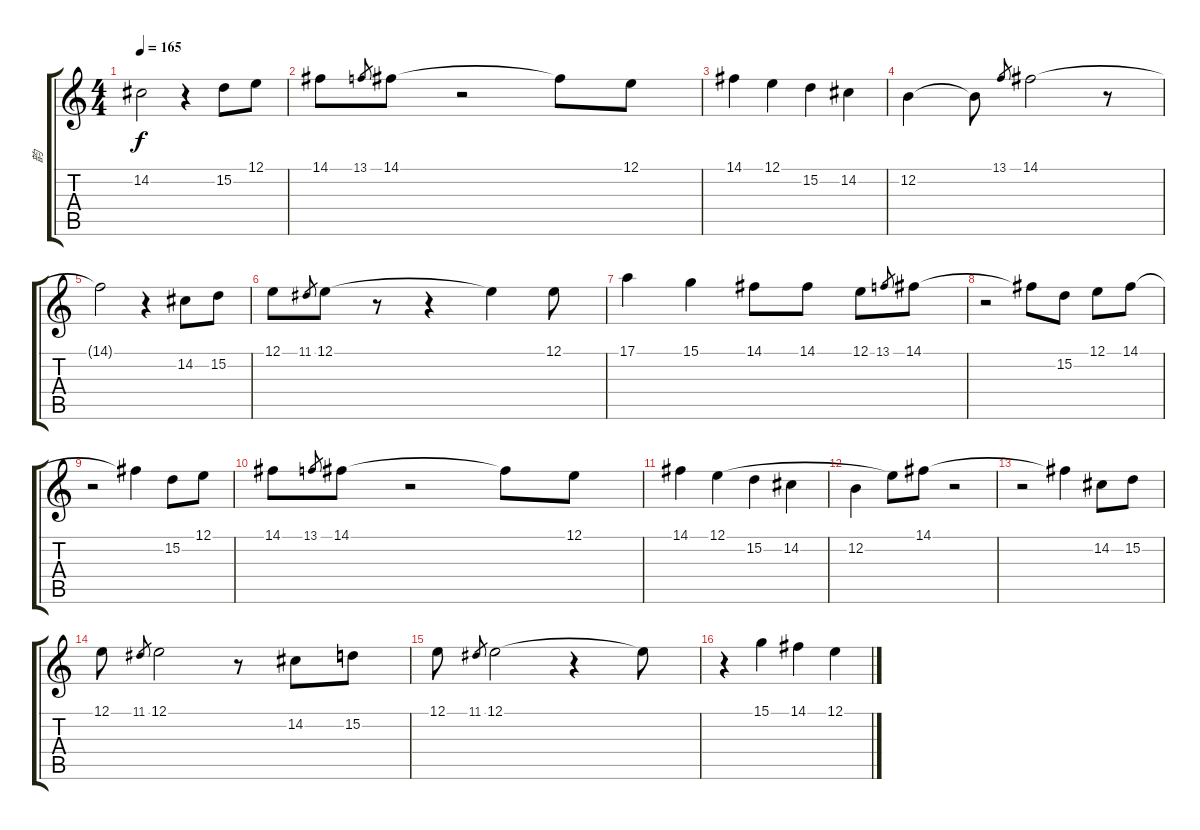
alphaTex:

\track ("韵" "韵") {instrument lead2sawtooth}
\staff {score tabs}
\tuning (E4 B3 G3 D3 A2 E2) {hide}
\ts (4 4)
\tempo 165
\clef g2
\ks c
14.2{t}.2{dy f} r.4 15.2.8 12.1.8 |
14.1.8 13.1.8{gr} 14.1.8 r.2 14.1{t}.8 12.1.8 |
14.1.4 12.1.4 15.2.4 14.2.4 |
12.2.4 12.2{t}.8 13.1.8{gr} 14.1.2 r.8 |
14.1{t}.2 r.4 14.2.8 15.2.8 |
12.1.8 11.1.8{gr} 12.1.8 r.8 r.4 12.1{t}.4 12.1.8 |
17.1.4 15.1.4 14.1.8 14.1.8 12.1.8 13.1.8{gr} 14.1.8 |
r.2 14.1{t}.8 15.2.8 12.1.8 14.1.8 |
r.2 14.1{t}.4 15.2.8 12.1.8 |
14.1.8 13.1.8{gr} 14.1.8 r.2 14.1{t}.8 12.1.8 |
14.1.4 12.1.4 15.2.4 14.2.4 |
12.2.4 12.1{t}.8 14.1.8 r.2 |
r.2 14.1{t}.4 14.2.8 15.2.8 |
12.1.8 11.1.8{gr} 12.1.2 r.8 14.2.8 15.2.8 |
12.1.8 11.1.8{gr} 12.1.2 r.4 12.1{t}.8 |
r.4 15.1.4 14.1.4 12.1.4
